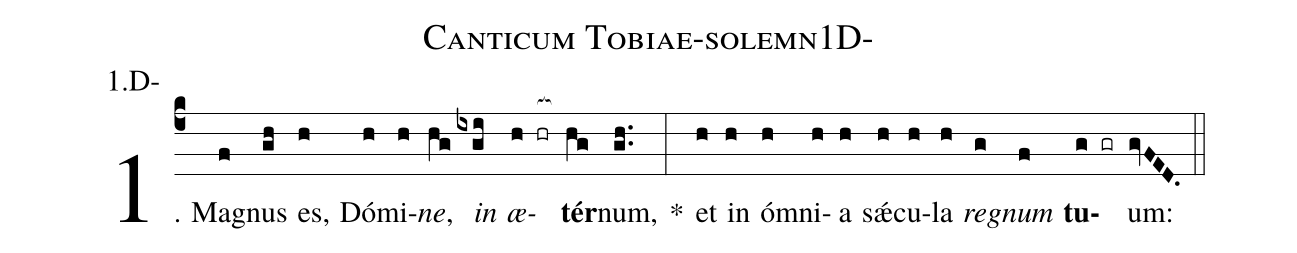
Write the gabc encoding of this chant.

name: Canticum Tobiae-solemn1D-;
annotation: 1.D-;
%%
(c4)1. Ma(f)gnus(gh) es,(h) Dó(h)mi(h)<i>ne</i>,(hg) <i>in</i>(ixgi) <i>æ</i>(h hr[ocb:1{])<b>tér</b>(hg[ocb:0}])num,(gh..) *(:) et(h) in(h) óm(h)ni(h)a(h) sǽ(h)cu(h)la(h) <i>re</i>(g)<i>gnum</i>(f) <b>tu</b>(g gr)um:(gvFED.) (::)
